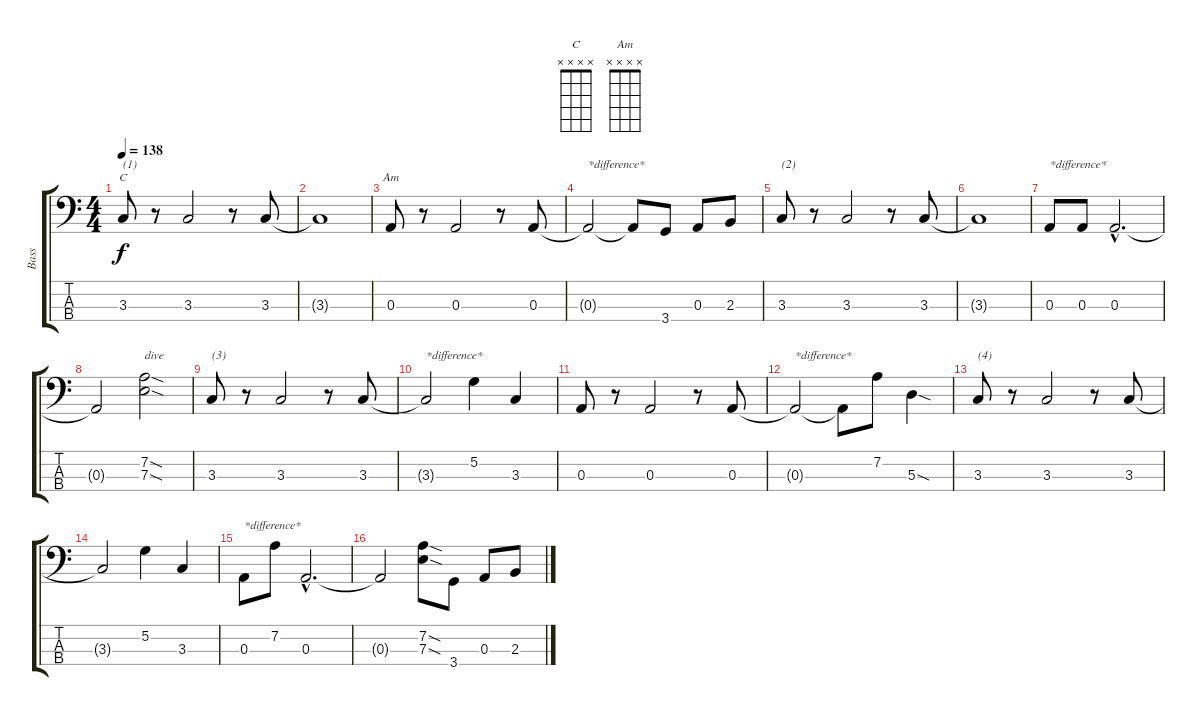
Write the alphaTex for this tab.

\track ("Bass" "Bass") {instrument electricbassfinger}
\staff {score tabs}
\tuning (G2 D2 A1 E1) {hide}
\chord ("C" x x x x)
\chord ("Am" x x x x)
\ts (4 4)
\tempo 138
\clef f4
\ks c
3.3.8{ch "C" txt "(1)" dy f} r.8 3.3.2 r.8 3.3.8 |
3.3{t}.1 |
0.3.8{ch "Am"} r.8 0.3.2 r.8 0.3.8 |
0.3{t}.2{txt "*difference*"} 0.3{t}.8 3.4.8 0.3.8 2.3.8 |
3.3.8{txt "(2)"} r.8 3.3.2 r.8 3.3.8 |
3.3{t}.1 |
0.3.8{txt "*difference*"} 0.3.8 0.3{hac}.2{d} |
0.3{t}.2 (7.2{sod} 7.3{sod}).2{txt "dive"} |
3.3.8{txt "(3)"} r.8 3.3.2 r.8 3.3.8 |
3.3{t}.2{txt "*difference*"} 5.2.4 3.3.4 |
0.3.8 r.8 0.3.2 r.8 0.3.8 |
0.3{t}.2{txt "*difference*"} 0.3{t}.8 7.2.8 5.3{sod}.4 |
3.3.8{txt "(4)"} r.8 3.3.2 r.8 3.3.8 |
3.3{t}.2 5.2.4 3.3.4 |
0.3.8{txt "*difference*"} 7.2.8 0.3{hac}.2{d} |
0.3{t}.2 (7.2{sod} 7.3{sod}).8 3.4.8 0.3.8 2.3.8
